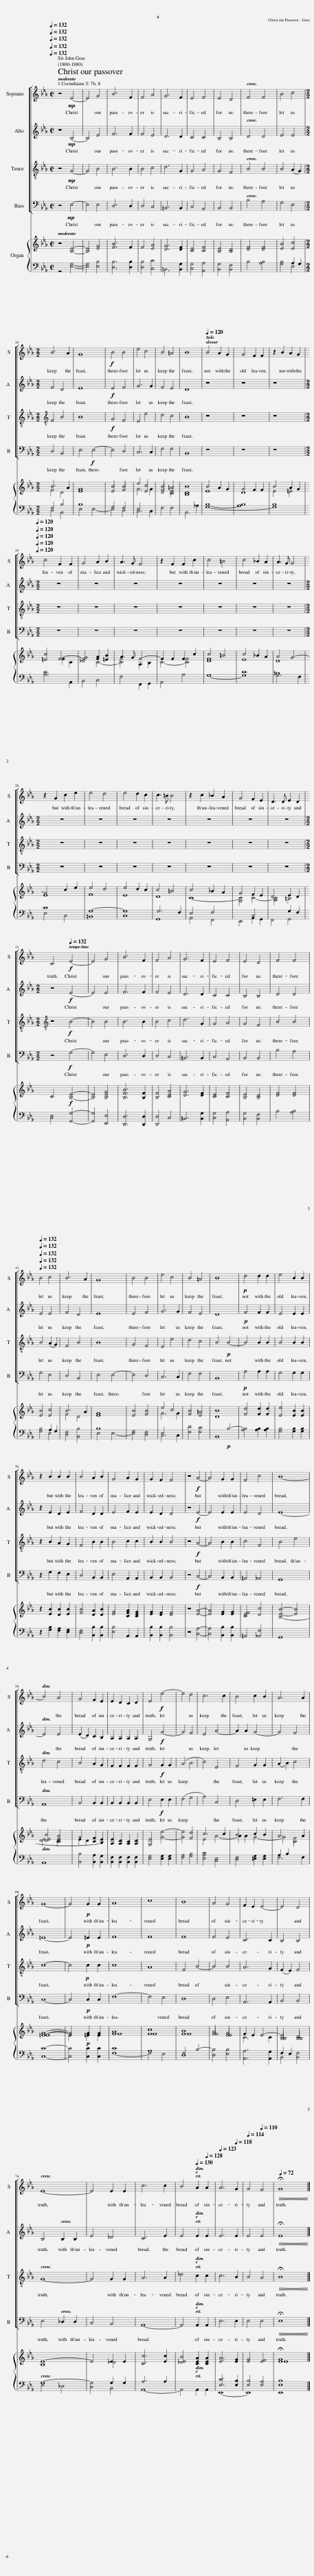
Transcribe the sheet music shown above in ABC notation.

X:1
%%score [ 1 2 3 4 ] { ( 5 8 ) | ( 6 7 ) }
L:1/8
Q:1/4=132
M:2/2
I:linebreak $
K:Eb
V:1 treble
V:2 treble
V:3 treble-8
V:4 bass
V:5 treble
V:8 treble
V:6 bass
V:7 bass
V:1
 z4!mp! E4- | E4 G4 | B6 F2 | F4 A4 | G6 F2 | %5
 E4 F4 | E4 D4 | F4 F4 | B4 c4 |$[M:2/2] B6 A2 | %10
 G8 |!f! B4 B4 | e4 c4 | B4 =A4 | B8 | %15
[Q:1/4=120] B4 A2 G2 | G4 F2 F2 | z2 B2 A2 G2 |$[Q:1/4=120][Q:1/4=120][Q:1/4=120][Q:1/4=120][Q:1/4=120] c4 F2 F2 | G4 A2 B2 | %20
 A3 G F4 | z2 F2 F2 c2 | c4 =B4 | c4 _B2 A2 | A3 G G4 |$ %25
 z2 G2 c2 e2 | e4 d4 | e4 d2 c2 | c3 =B B4 | z2 c2 _B2 A2 | %30
 G4 F2 E2 | D3 D E2 D2 |$ C4!f![Q:1/4=132] E4- | E4 G4 | B6 F2 | %35
 F4 A4 | G6 F2 | E4 F4 | E4 D4 | F4 F4 |$ %40
[Q:1/4=132][Q:1/4=132][Q:1/4=132][Q:1/4=132][Q:1/4=132] B4 c4 | B6 A2 | G8 | B4 B4 | e4 c4 | %45
 B4 =A4 | B8 |!p! d4 d2 d2 | e4 B2 B2 |$ z2 B2 B2 B2 | %50
 B4 A2 B2 | G4 A2 G2 | G2 F2 F4 | z4!f! A4- | A4 G2 G2 | %55
 F4 c4 | B8- |$ B4 A4 | G4 F2 E2 | E2 D2 C2 D2 | %60
 E4!f! e4- | e4 d4 | c6 c2 | B4 c2 B2 | A6 A2 |$ %65
 G8- | G4!p! G2 G2 | A8 | c8 | B8 | %70
 A4 G4 | F2 E2 E4- | E4 D4 |$ E8- | E4 E2 E2 | %75
 c6 c2 | B4[Q:1/4=130] A2[Q:1/4=128] A2 |[Q:1/4=123] A6[Q:1/4=118] G2 |[Q:1/4=114] G4[Q:1/4=110] F4 |[Q:1/4=72]!>(!!<(! !fermata!G8!>)!!<)! |] %80
V:2
 z4!mp! B,4- | B,4 E4 | F6 F2 | F4 E4 | D6 D2 | %5
 C4 C4 | B,4 B,4 | D4 D4 | E4 E4 |$[M:2/2] F4 D4 | %10
 E8 |!f! E4 F4 | G6 G2 | F4 E4 | D8 | %15
 z8 | z8 | z8 |$[M:2/2] z8 | z8 | %20
 z8 | z8 | z8 | z8 | z8 |$ %25
[M:2/2] z8 | z8 | z8 | z8 | z8 | %30
 z8 | z8 |$[M:2/2] z4!f! E4- | E4 E4 | F6 F2 | %35
 F4 E4 | D6 D2 | C4 C4 | B,4 B,4 | D4 D4 |$ %40
 E4 E4 | F4 D4 | E8 | E4 F4 | G6 G2 | %45
 F4 E4 | D8 |!p! F4 F2 F2 | E4 E2 E2 |$ z2 E2 D2 E2 | %50
 F4 D2 D2 | E4 F2 E2 | E2 D2 D4 | z4!f! E4- | E4 E2 E2 | %55
 E4 D4 | E8- |$ E4 E4 | (E2 D2) C2 B,2 | A,2 A,2 A,2 A,2 | %60
 G,4!f! G4- | G4 F4 | E4 A4- | A2 A2 G4- | G4 F4 |$ %65
 =E8- | E4!p! =E2 E2 | F8 | F8 | F8 | %70
 F4 E4 | C6 C2 | B,4 B,4 |$ B,4 B,2 B,2 | E4 _D4 | %75
 C6 E2 | E4 E2 E2 | E6 E2 | E4 E4 |!<(!!>(! !fermata!E8!<)!!>)! |] %80
V:3
 z4!mp! G4- | G4 B4 | B6 B2 | B4 c4 | d6 G2 | %5
 G4 A4 | G4 F4 | B4 B4 | B4 (A2 G2) |$[M:2/2][K:treble-8] F4 B4 | %10
 B8 |!f! G4 F4 | E4 e4 | d4 c4 | B8 | %15
 z8 | z8 | z8 |$[M:2/2] z8 | z8 | %20
 z8 | z8 | z8 | z8 | z8 |$ %25
[M:2/2] z8 | z8 | z8 | z8 | z8 | %30
 z8 | z8 |$[M:2/2][K:treble-8] z4!f! B4- | B4 B4 | B6 B2 | %35
 B4 c4 | d6 G2 | G4 A4 | G4 F4 | B4 B4 |$ %40
 B4 (A2 G2) | F4 B4 | B8 | G4 F4 | E4 e4 | %45
 d4 c4 | B4!p! B4- | B4 B2 B2 | B4 B2 B2 |$ z2 B2 A2 G2 | %50
 F4 B2 B2 | B4 c2 c2 | B2 B2 B4 | z4!f! A4- | A4 B2 B2 | %55
 c4 F4 | B4 e4 |$ d4 c4 | B4 A2 G2 | F2 F2 F2 F2 | %60
 G4!f! G2 G2 | (A4 B4 | c4) E4 | F4 G2 G2 | (A2 B2) c4 |$ %65
 c8- | c4!p! c2 c2 | c8 | A8 | F4 B4- | %70
 B4 B4 | A6 G2 | (F2 E2) F4 |$ G8- | G4 G2 G2 | %75
 A6 A2 | _d4 c2 c2 | c6 B2 | B4 A4 |!>(!!<(! !fermata!B8!>)!!<)! |] %80
V:4
 z4!mp! E,4- | E,4 E,4 | D,6 D,2 | D,4 C,4 | =B,,6 B,,2 | %5
 C,4 A,,4 | B,,4 B,,4 | B,4 A,4 | G,4 E,4 |$[M:2/2] D,4 B,,4 | %10
 E,4!f! E,4- | E,4 D,4 | C,6 C,2 | F,4 F,4 | B,,8 | %15
 z8 | z8 | z8 |$[M:2/2] z8 | z8 | %20
 z8 | z8 | z8 | z8 | z8 |$ %25
[M:2/2] z8 | z8 | z8 | z8 | z8 | %30
 z8 | z8 |$[M:2/2] z4!f! G,4- | G,4 E,4 | D,6 D,2 | %35
 D,4 C,4 | =B,,6 B,,2 | C,4 A,,4 | B,,4 B,,4 | B,4 A,4 |$ %40
 G,4 E,4 | D,4 B,,4 | E,4 E,4- | E,4 D,4 | C,6 C,2 | %45
 F,4 F,4 | B,,8 |!p! A,4 A,2 A,2 | G,4 G,2 G,2 |$ z2 G,2 F,2 E,2 | %50
 D,4 B,,2 B,,2 | E,4 A,,2 A,,2 | B,,2 B,,2 B,,4 | z4!f! C,4- | C,4 B,,2 B,,2 | %55
 =A,,4 _A,,4 | G,,8 |$ A,,8 | B,,4 B,,2 B,,2 | B,,2 B,,2 B,,2 B,,2 | %60
 E,4!f! E,2 E,2 | (F,4 G,4 | A,4) C,4 | D,4 =E,2 E,2 | F,6 F,2 |$ %65
 C,8- | C,4!p! C,2 C,2 | F,8- | F,4 E,4 | D,8 | %70
 D,4 E,4 | A,,6 A,,2 | B,,4 B,,4 |$ E,4 _D,2 D,2 | C,4 B,,4 | %75
 A,,8- | A,,4 A,,2 A,,2 | E,6 E,2 | E,4 E,4 |!<(!!>(! !fermata!E,8!<)!!>)! |] %80
V:5
 z4 [B,E]4- | [B,E]4 [EG]4 | [FB]6 F2 | F4 [EA]4 | [DG]6 [DF]2 | %5
 [CE]4 [CF]4 | [B,E]4 [B,D]4 | [DF]4 [DF]4 | [EB]4 [Ec]4 |$[M:2/2] B6 A2 | %10
 G8 | B4 B4 | e4 c4 | B4 =A4 | B8 | %15
 B4 A2 G2 | G4 F2 F2 | B4 A2 G2 |$ [=Ec]4 F4- | [_DFG]4 [FA]2 [=EB]2 | %20
 A3 G F4- | F2 F2 F2 c2 | c4 =B4 | c4 _B2 A2 | A4 G4- |$ %25
 G4 c2 e2 | e4 d4 | e4 d2 c2 | c4 =B4 | c4 _B2 A2 | %30
 G4 F2 E2 | D4 E2 D2 |$ C4!f! [B,E]4- | [B,E]4 [B,EG]4 | [B,FB]6 [B,F]2 | %35
 [B,F]4 [CEA]4 | [DG]6 [DF]2 | [CE]4 [CF]4 | [B,E]4 [B,D]4 | [DF]4 [DF]4 |$ %40
 [EB]4 [Ec]4 | B6 A2 | [EG]8 | [EB]4 [FB]4 | e4 c4 | %45
 [FB]4 [E=A]4 | [DB]8 | [Fd]4 [Fd]2 [Fd]2 | [Ee]4 [EB]2 [EB]2 |$ z2 [EB]2 [DB]2 [EB]2 | %50
 [FB]4 [DA]2 [DB]2 | [EG]4 [CFA]2 [CEG]2 | [EG]2 [DF]2 [DF]4 | z4 [EA]4- | [EA]4 [EG]2 [EG]2 | %55
 [CEF]4 [Dc]4 | [B,EB]4- [EB]4 |$ [DEB]4 [CEA]4 | G4 [CF]2 [B,E]2 | [A,E]2 [A,D]2 [A,C]2 [A,D]2 | %60
 [G,E]4 [Ge]4- | [Ge]4 [Fd]4 | c6 c2 | B4 c2 B2 | A6 A2 |$ %65
 [=EG]8- | [EG]4!p! [=EG]2 [EG]2 | [FA]8 | [Fc]8 | [FB]8 | %70
 [FA]4 [EG]4 | F2 E2 E4- | [B,E]4 [B,D]4 |$ [B,E-]8 | E4 E2 E2 | %75
 [Cc]6 [Ec]2 | [_DEB]4 [CEA]2 [CEA]2 | [EA]6 [EG]2 | [EG]4 [EF]4 | !fermata![EG]8 |] %80
V:6
 x8 | x8 | x8 | x8 | x8 | %5
 x8 | x8 | x8 | x4 A,2 G,2 |$[M:2/2] F,4 B,4 | %10
 B,8 | G,4 F,4 | E,4[I:staff -1] E4 | D4 C4 | B,8 | %15
[I:staff +1] x8 | x8 | x8 |$ x8 | x8 | %20
 x8 | x8 | x8 | x8 | =B,8 |$ %25
 C8 | G,8- | G,8 | G,6 F,2 | E,4 F,4 | %30
 x4 C,4 | x4 G,2 F,2 |$ [C,E,]4 [G,,G,]4- | [G,,G,]4 [E,,E,]4 | [D,,D,]6 [D,,D,]2 | %35
 [D,,D,]4 C,4 | =B,,6 [B,,G,]2 | [C,G,]4 [A,,A,]4 | [B,,G,]4 [B,,F,]4 | B,4 [A,B,]4 |$ %40
 x4 A,2 G,2 | x8 | B,8 | x8 | E,4 x4 | %45
 x8 | x4!p! B,4- | [A,B,]4 [A,B,]2 [A,B,]2 | x8 |$ z2 [G,B,]2 [F,A,]2 [E,G,]2 | %50
 [D,F,]4 [B,,B,]2 [B,,B,]2 | [E,B,]4 A,,2 A,,2 | [B,,B,]2 [B,,B,]2 [B,,B,]4 | z4 [C,A,]4- | [C,A,]4 [B,,B,]2 [B,,B,]2 | %55
 =A,,4 [_A,,F,]4 | G,,8 |$ x8 | x8 | x8 | %60
 x8 | x8 | x8 | x8 | A,2 B,2[I:staff -1] C4 |$ %65
[I:staff +1] [C,C]8- | [C,C]4 [C,C]2 [C,C]2 | C8 | A,8 | F,4 B,4- | %70
 [D,B,]4 [E,B,]4 | [A,,A,]6 [A,,G,]2 | F,2 E,2 [B,,F,]4 |$ G,8- | [C,G,]4 G,2 G,2 | %75
 A,6 A,2 | x4 x4 | [E,C]6 [E,B,]2 | [E,B,]4 [E,A,]4 | [E,B,]8 |] %80
V:7
 z4 [E,G,]4- | [E,G,]4 [E,B,]4 | [D,B,]6 [D,B,]2 | [D,B,]4 [C,C]4 | =B,,6 [B,,G,]2 | %5
 [C,G,]4 [A,,A,]4 | [B,,G,]4 [B,,F,]4 | B,4 [A,B,]4 | [G,B,]4 E,4 |$[M:2/2] D,4 B,,4 | %10
 E,4 E,4- | E,4 D,4 | C,6 C,2 | F,4 F,4 | B,,6 _A,2 | %15
 [G,B,]8- | [A,B,]8 | [G,B,]8 |$ [A,C]6 A,,2 | B,,4 C,4 | %20
 F,4 F,,2 G,,2 | A,,4 A,4 | G,8- | [G,C]8 | G,6 F,2 |$ %25
 E,4 C,4 | =B,,8 | C,8 | G,,8 | A,,4 F,,4 | %30
 E,,4 A,,2 G,,2 | F,,4 G,,4 |$ x8 | x8 | x8 | %35
 x8 | x8 | x8 | x8 | x8 |$ %40
 [G,B,]4 E,4 | [D,F,]4 [B,,B,]4 | E,4 E,4- | [E,G,]4 [D,F,]4 | C,6 C,2 | %45
 [F,D]4 [F,C]4 | B,,8 | x8 | [G,B,]4 [G,B,]2 [G,B,]2 |$ x8 | %50
 x8 | x8 | x8 | x8 | x8 | %55
 x8 | x8 |$ A,,8 | [B,,B,]4 [B,,A,]2 [B,,G,]2 | [B,,F,]2 [B,,F,]2 [B,,F,]2 [B,,F,]2 | %60
 [E,G,]4 [E,G,]2 [E,G,]2 | [F,A,]4 [G,B,]4 | [E,A,C]4 [C,E,]4 | [D,F,]4 [=E,G,]2 [E,G,]2 | F,6 F,2 |$ %65
 x8 | x8 | F,8- | F,4 E,4 | D,8 | %70
 x8 | x8 | B,,4 x4 |$ E,4 _D,4 | x4 B,,4 | %75
 A,,8- | A,,4 A,,2 A,,2 | E,,8- | E,,8 | E,,8 |] %80
V:8
 x8 | x8 | x8 | x8 | x8 | %5
 x8 | x8 | x8 | x8 |$[M:2/2] F4 D4 | %10
 E8 | E4 F4 | G6 G2 | F4 E4 | D8 | %15
 E8 | D8 | E4 =E4 |$ x4 F2 C2 | x4 C4- | %20
 [CF]4 A,2 B,2 | C4- [CF]4 | [DF]8 | E8 | D8 |$ %25
 E8 | F8 | E8 | D8 | C8- | %30
 [G,C]4 C4- | [A,C]4 =B,4 |$ x8 | x8 | x8 | %35
 x8 | x8 | x8 | x8 | x8 |$ %40
 x8 | F4 D4 | x8 | x8 | G6 G2 | %45
 x8 | x8 | x8 | x8 |$ x8 | %50
 x8 | x8 | x8 | x8 | x8 | %55
 x8 | x8 |$ [DE]4 [CE]4 | E2 D2 x4 | x8 | %60
 x8 | x8 | E4 A4- | A2 A2 G4- | G4 F4 |$ %65
 =E8- | E4 =E2 E2 | F8 | F8 | F8 | %70
 F4 E4 | C6 C2 | B,4 B,4 |$ x8 | x4 _D4 | %75
 x8 | x8 | x8 | x8 | E8 |] %80
